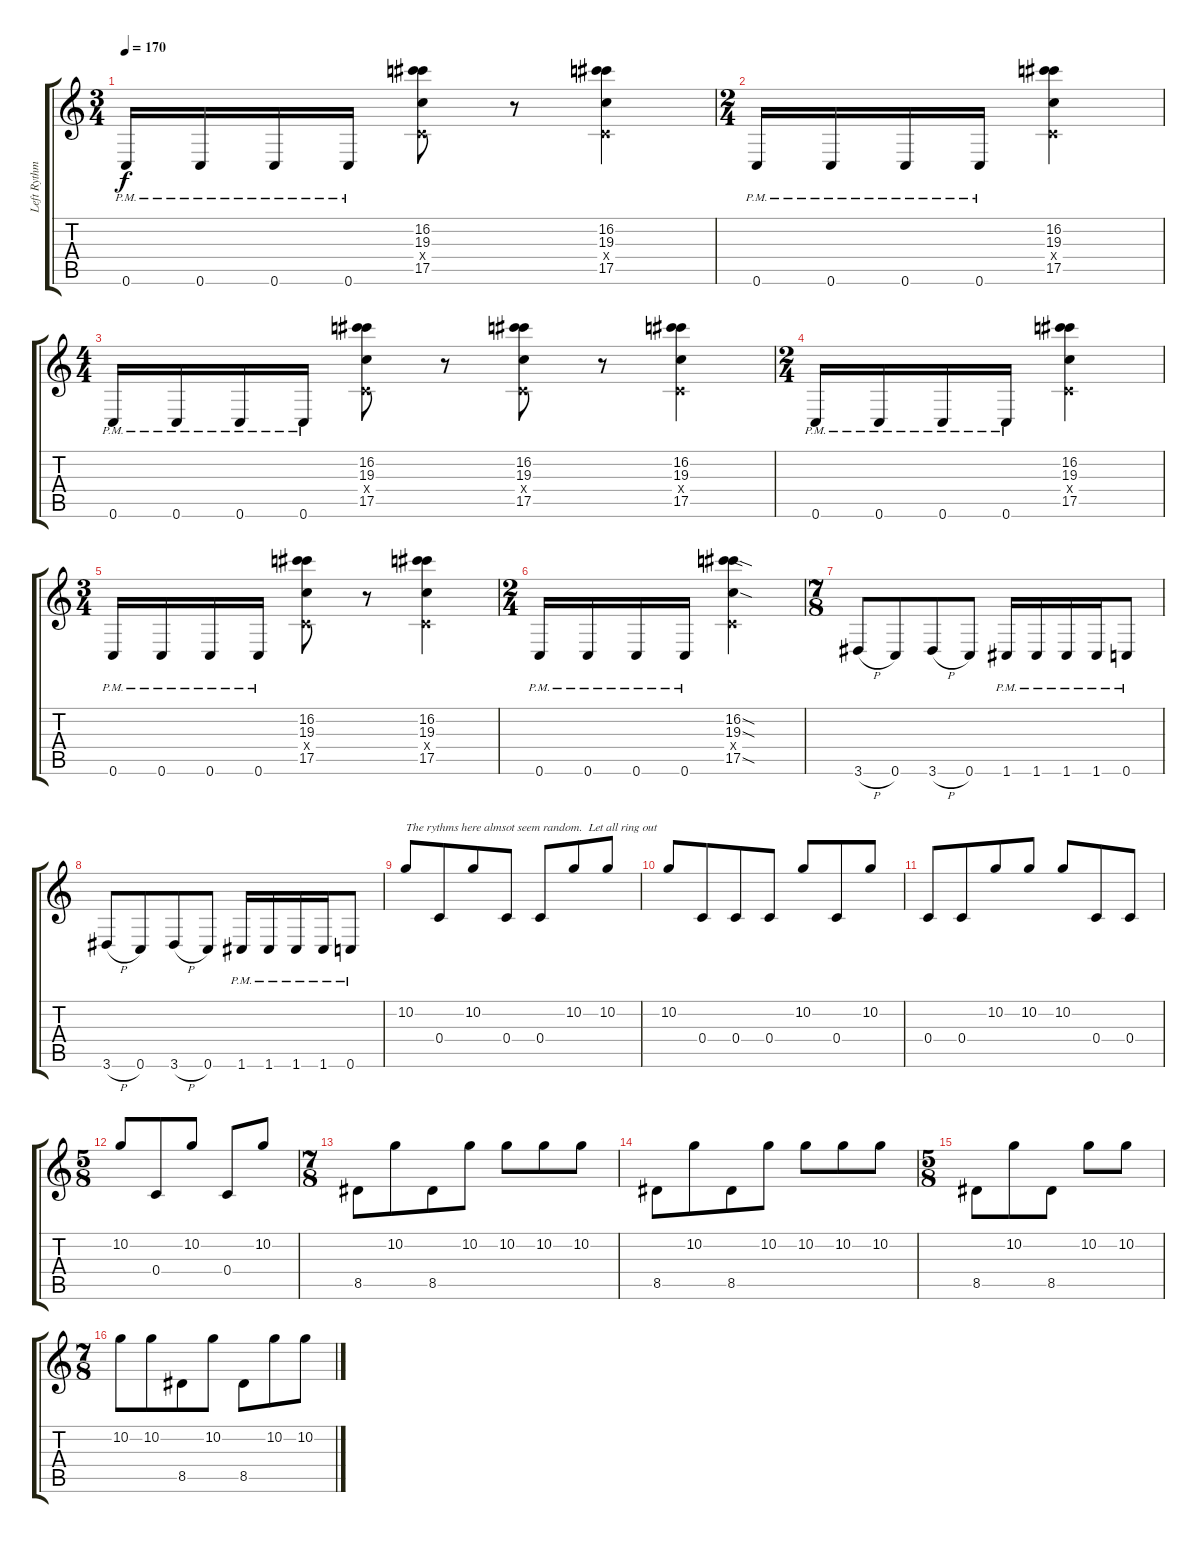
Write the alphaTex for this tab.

\track ("Left Rythm Guitar" "Left Rythm") {instrument distortionguitar}
\staff {score tabs}
\tuning (D4 A3 F3 C3 G2 C2) {hide}
\ts (3 4)
\tempo 170
\clef g2
\ks c
0.6{pm}.16{dy f} 0.6{pm}.16 0.6{pm}.16 0.6{pm}.16 (16.2 19.3 0.4{x} 17.5).8 r.8 (16.2 19.3 0.4{x} 17.5).4 |
\ts (2 4)
0.6{pm}.16 0.6{pm}.16 0.6{pm}.16 0.6{pm}.16 (16.2 19.3 0.4{x} 17.5).4 |
\ts (4 4)
0.6{pm}.16 0.6{pm}.16 0.6{pm}.16 0.6{pm}.16 (16.2 19.3 0.4{x} 17.5).8 r.8 (16.2 19.3 0.4{x} 17.5).8 r.8 (16.2 19.3 0.4{x} 17.5).4 |
\ts (2 4)
0.6{pm}.16 0.6{pm}.16 0.6{pm}.16 0.6{pm}.16 (16.2 19.3 0.4{x} 17.5).4 |
\ts (3 4)
0.6{pm}.16 0.6{pm}.16 0.6{pm}.16 0.6{pm}.16 (16.2 19.3 0.4{x} 17.5).8 r.8 (16.2 19.3 0.4{x} 17.5).4 |
\ts (2 4)
0.6{pm}.16 0.6{pm}.16 0.6{pm}.16 0.6{pm}.16 (16.2{sod} 19.3{sod} 0.4{x} 17.5{sod}).4 |
\ts (7 8)
3.6{h}.8 0.6.8 3.6{h}.8 0.6.8 1.6{pm}.16 1.6{pm}.16 1.6{pm}.16 1.6{pm}.16 0.6{pm}.8 |
3.6{h}.8 0.6.8 3.6{h}.8 0.6.8 1.6{pm}.16 1.6{pm}.16 1.6{pm}.16 1.6{pm}.16 0.6{pm}.8 |
10.2.8{txt "The rythms here almsot seem random.  Let all ring out"} 0.4.8 10.2.8 0.4.8 0.4.8 10.2.8 10.2.8 |
10.2.8 0.4.8 0.4.8 0.4.8 10.2.8 0.4.8 10.2.8 |
0.4.8 0.4.8 10.2.8 10.2.8 10.2.8 0.4.8 0.4.8 |
\ts (5 8)
10.2.8 0.4.8 10.2.8 0.4.8 10.2.8 |
\ts (7 8)
8.5.8 10.2.8 8.5.8 10.2.8 10.2.8 10.2.8 10.2.8 |
8.5.8 10.2.8 8.5.8 10.2.8 10.2.8 10.2.8 10.2.8 |
\ts (5 8)
8.5.8 10.2.8 8.5.8 10.2.8 10.2.8 |
\ts (7 8)
10.2.8 10.2.8 8.5.8 10.2.8 8.5.8 10.2.8 10.2.8
